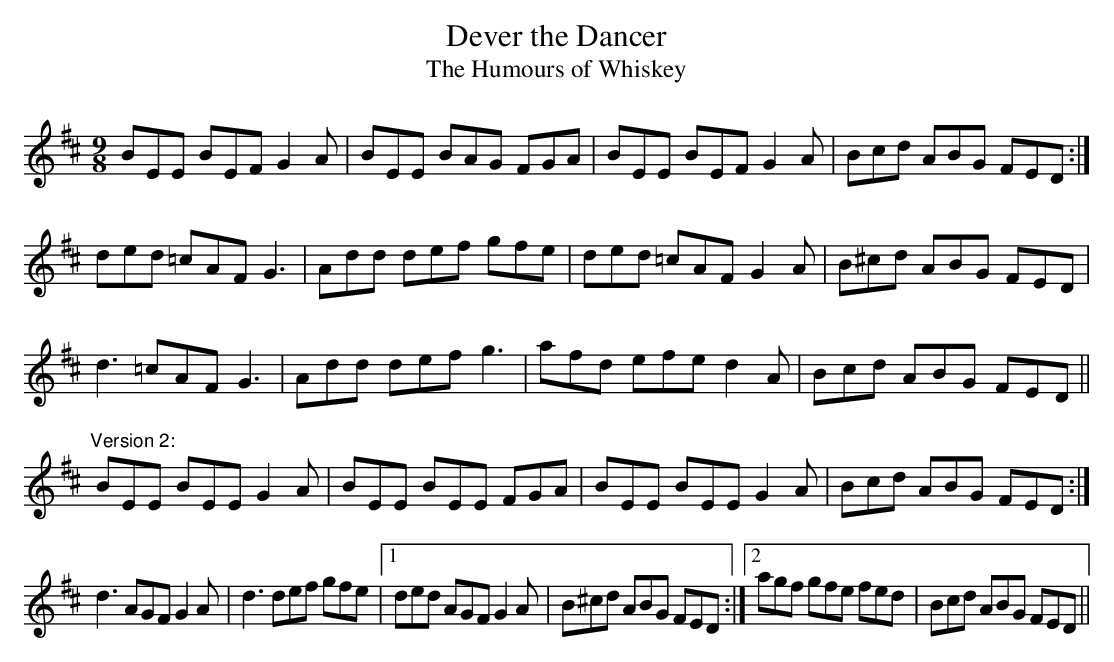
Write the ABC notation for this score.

X:1
T:Dever the Dancer
T:Humours of Whiskey, The
M:9/8
K:Edor
BEE BEF G2A|BEE BAG FGA|BEE BEF G2A|Bcd ABG FED:|
ded =cAF G3|Add def gfe|ded =cAF G2A|B^cd ABG FED|
d3 =cAF G3|Add def g3|afd efe d2A|Bcd ABG FED||
"Version 2:"
BEE BEE G2A|BEE BEE FGA|BEE BEE G2A|Bcd ABG FED:|
d3 AGF G2A|d3 def gfe|1 ded AGF G2A|B^cd ABG FED:|2 agf gfe fed|Bcd ABG FED||
